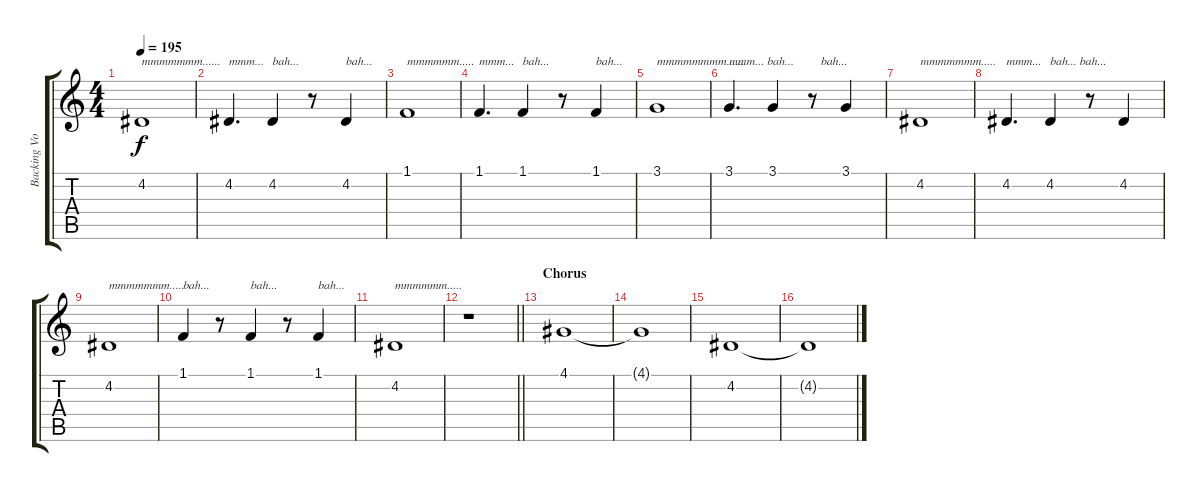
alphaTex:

\track ("Backing Vocals" "Backing Vo") {instrument choiraahs}
\staff {score tabs}
\tuning (E4 B3 G3 D3 A2 E2) {hide}
\ts (4 4)
\tempo 195
\clef g2
\ks c
4.2.1{txt "mmmmmmm......" dy f} |
4.2.4{d txt "mmm..."} 4.2.4{txt "bah..."} r.8 4.2.4{txt "bah..."} |
1.1.1{txt "mmmmmm....."} |
1.1.4{d txt "mmm..."} 1.1.4{txt "bah..."} r.8 1.1.4{txt "bah..."} |
3.1.1{txt "mmmmmmmm......"} |
3.1.4{d txt "mmm... bah...         bah..."} 3.1.4 r.8 3.1.4 |
4.2.1{txt "mmmmmmm....."} |
4.2.4{d txt "mmm..."} 4.2.4{txt "bah... bah..."} r.8 4.2.4 |
4.2.1{txt "mmmmmmm....."} |
1.1.4{txt "bah..."} r.8 1.1.4{txt "bah..."} r.8 1.1.4{txt "bah..."} |
4.2.1{txt "mmmmmm....."} |
\barLineRight lightlight
r.1 |
\section ("" "Chorus")
4.1.1 |
4.1{t}.1 |
4.2.1 |
4.2{t}.1
